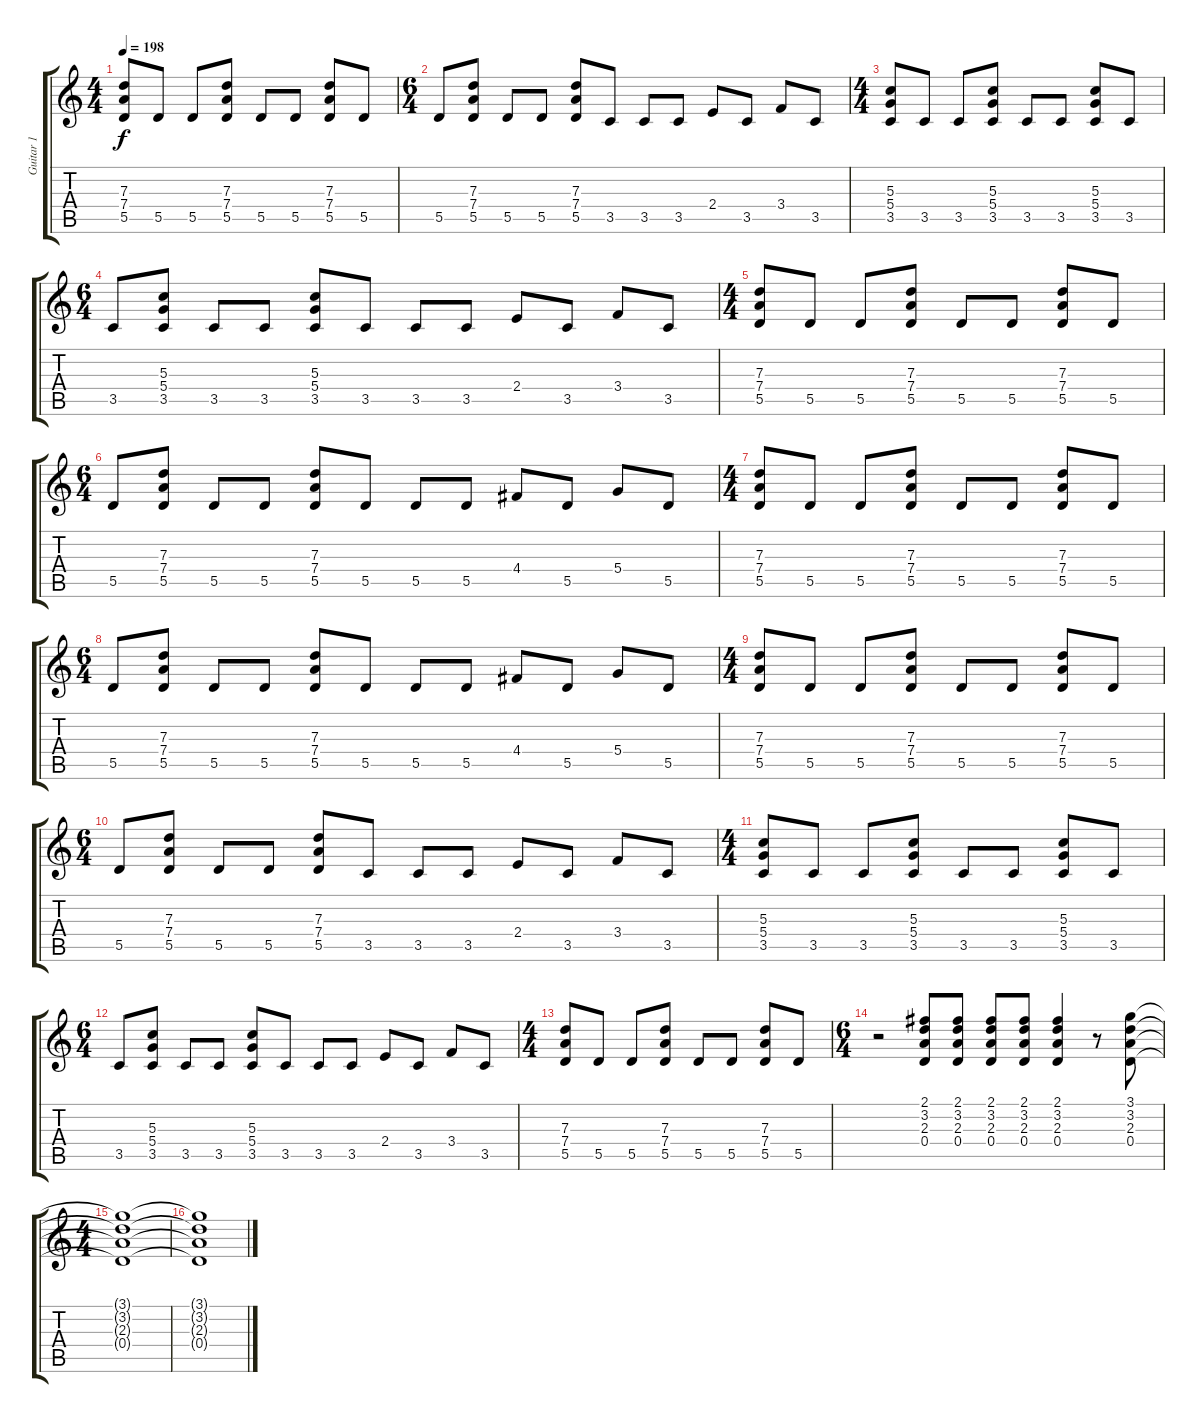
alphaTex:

\track ("Guitar 1" "Guitar 1") {instrument overdrivenguitar}
\staff {score tabs}
\tuning (E4 B3 G3 D3 A2 E2) {hide}
\ts (4 4)
\tempo 198
\clef g2
\ks c
(7.3 7.4 5.5).8{dy f} 5.5.8 5.5.8 (7.3 7.4 5.5).8 5.5.8 5.5.8 (7.3 7.4 5.5).8 5.5.8 |
\ts (6 4)
5.5.8 (7.3 7.4 5.5).8 5.5.8 5.5.8 (7.3 7.4 5.5).8 3.5.8 3.5.8 3.5.8 2.4.8 3.5.8 3.4.8 3.5.8 |
\ts (4 4)
(5.3 5.4 3.5).8 3.5.8 3.5.8 (5.3 5.4 3.5).8 3.5.8 3.5.8 (5.3 5.4 3.5).8 3.5.8 |
\ts (6 4)
3.5.8 (5.3 5.4 3.5).8 3.5.8 3.5.8 (5.3 5.4 3.5).8 3.5.8 3.5.8 3.5.8 2.4.8 3.5.8 3.4.8 3.5.8 |
\ts (4 4)
(7.3 7.4 5.5).8 5.5.8 5.5.8 (7.3 7.4 5.5).8 5.5.8 5.5.8 (7.3 7.4 5.5).8 5.5.8 |
\ts (6 4)
5.5.8 (7.3 7.4 5.5).8 5.5.8 5.5.8 (7.3 7.4 5.5).8 5.5.8 5.5.8 5.5.8 4.4.8 5.5.8 5.4.8 5.5.8 |
\ts (4 4)
(7.3 7.4 5.5).8 5.5.8 5.5.8 (7.3 7.4 5.5).8 5.5.8 5.5.8 (7.3 7.4 5.5).8 5.5.8 |
\ts (6 4)
5.5.8 (7.3 7.4 5.5).8 5.5.8 5.5.8 (7.3 7.4 5.5).8 5.5.8 5.5.8 5.5.8 4.4.8 5.5.8 5.4.8 5.5.8 |
\ts (4 4)
(7.3 7.4 5.5).8 5.5.8 5.5.8 (7.3 7.4 5.5).8 5.5.8 5.5.8 (7.3 7.4 5.5).8 5.5.8 |
\ts (6 4)
5.5.8 (7.3 7.4 5.5).8 5.5.8 5.5.8 (7.3 7.4 5.5).8 3.5.8 3.5.8 3.5.8 2.4.8 3.5.8 3.4.8 3.5.8 |
\ts (4 4)
(5.3 5.4 3.5).8 3.5.8 3.5.8 (5.3 5.4 3.5).8 3.5.8 3.5.8 (5.3 5.4 3.5).8 3.5.8 |
\ts (6 4)
3.5.8 (5.3 5.4 3.5).8 3.5.8 3.5.8 (5.3 5.4 3.5).8 3.5.8 3.5.8 3.5.8 2.4.8 3.5.8 3.4.8 3.5.8 |
\ts (4 4)
(7.3 7.4 5.5).8 5.5.8 5.5.8 (7.3 7.4 5.5).8 5.5.8 5.5.8 (7.3 7.4 5.5).8 5.5.8 |
\ts (6 4)
r.2 (2.1 3.2 2.3 0.4).8 (2.1 3.2 2.3 0.4).8 (2.1 3.2 2.3 0.4).8 (2.1 3.2 2.3 0.4).8 (2.1 3.2 2.3 0.4).4 r.8 (3.1 3.2 2.3 0.4).8 |
\ts (4 4)
(3.1{t} 3.2{t} 2.3{t} 0.4{t}).1 |
(3.1{t} 3.2{t} 2.3{t} 0.4{t}).1
